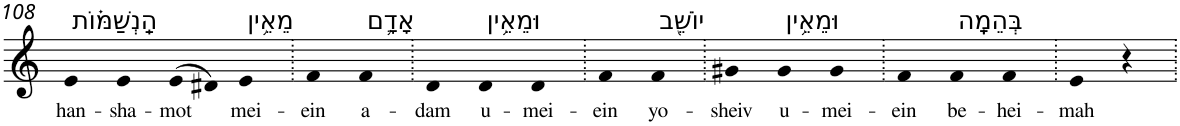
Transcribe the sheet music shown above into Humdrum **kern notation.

**kern	**text
*part1	*part1
*staff1	*staff1
*I"Piano	*
*I'Pno	*
!!LO:PB:g=z
*clefG2	*
*k[]	*
=108	=108
!LO:TX:a:t=הַֽנְשַׁמּ֗וֹת	!
!	!LO:LY:b
4e	han-
!	!LO:LY:b
4e	-sha-
!	!LO:LY:b
(>8e	-mot
8d#X)	.
!LO:TX:a:t=מֵאֵ֥ין	!
!	!LO:LY:b
4e	mei-
=109.	=109.
!	!LO:LY:b
4f	-ein
!LO:TX:a:t=אָדָ֛ם	!
!	!LO:LY:b
4f	a-
=110.	=110.
!	!LO:LY:b
4d	-dam
!LO:TX:a:t=וּמֵאֵ֥ין	!
!	!LO:LY:b
4d	u-
!	!LO:LY:b
4d	-mei-
=111.	=111.
!	!LO:LY:b
4f	-ein
!LO:TX:a:t=יוֹשֵׁ֖ב	!
!	!LO:LY:b
4f	yo-
=112.	=112.
!	!LO:LY:b
4g#X	-sheiv
!LO:TX:a:t=וּמֵאֵ֥ין	!
!	!LO:LY:b
4g#	u-
!	!LO:LY:b
4g#	-mei-
=113.	=113.
!	!LO:LY:b
4f	-ein
!LO:TX:a:t=בְּהֵמָֽה	!
!	!LO:LY:b
4f	be-
!	!LO:LY:b
4f	-hei-
=114.	=114.
!	!LO:LY:b
4e	-mah
4r	.
=.	=.
*-	*-
